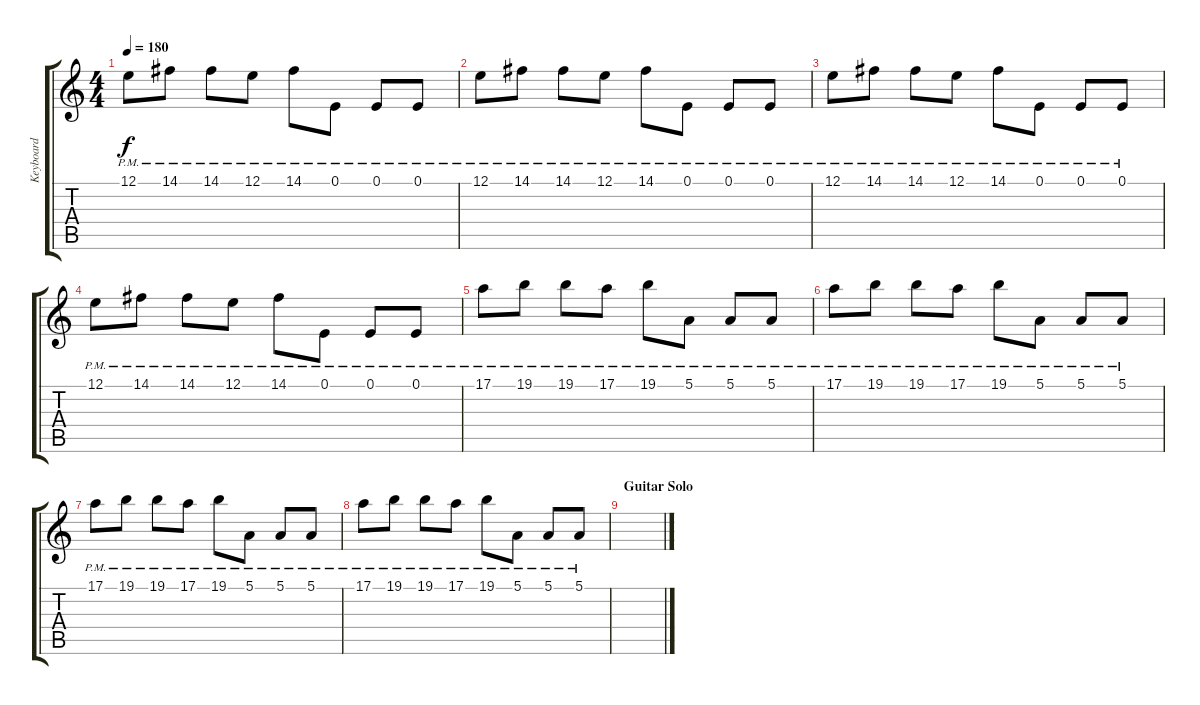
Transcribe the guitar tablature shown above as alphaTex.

\track ("Keyboard" "Keyboard") {instrument lead1square}
\staff {score tabs}
\tuning (E4 B3 G3 D3 A2 E2) {hide}
\ts (4 4)
\tempo 180
\clef g2
\ks c
12.1{pm}.8{dy f} 14.1{pm}.8 14.1{pm}.8 12.1{pm}.8 14.1{pm}.8 0.1{pm}.8 0.1{pm}.8 0.1{pm}.8 |
12.1{pm}.8 14.1{pm}.8 14.1{pm}.8 12.1{pm}.8 14.1{pm}.8 0.1{pm}.8 0.1{pm}.8 0.1{pm}.8 |
12.1{pm}.8 14.1{pm}.8 14.1{pm}.8 12.1{pm}.8 14.1{pm}.8 0.1{pm}.8 0.1{pm}.8 0.1{pm}.8 |
12.1{pm}.8 14.1{pm}.8 14.1{pm}.8 12.1{pm}.8 14.1{pm}.8 0.1{pm}.8 0.1{pm}.8 0.1{pm}.8 |
17.1{pm}.8 19.1{pm}.8 19.1{pm}.8 17.1{pm}.8 19.1{pm}.8 5.1{pm}.8 5.1{pm}.8 5.1{pm}.8 |
17.1{pm}.8 19.1{pm}.8 19.1{pm}.8 17.1{pm}.8 19.1{pm}.8 5.1{pm}.8 5.1{pm}.8 5.1{pm}.8 |
17.1{pm}.8 19.1{pm}.8 19.1{pm}.8 17.1{pm}.8 19.1{pm}.8 5.1{pm}.8 5.1{pm}.8 5.1{pm}.8 |
17.1{pm}.8 19.1{pm}.8 19.1{pm}.8 17.1{pm}.8 19.1{pm}.8 5.1{pm}.8 5.1{pm}.8 5.1{pm}.8 |
\section ("" "Guitar Solo")
